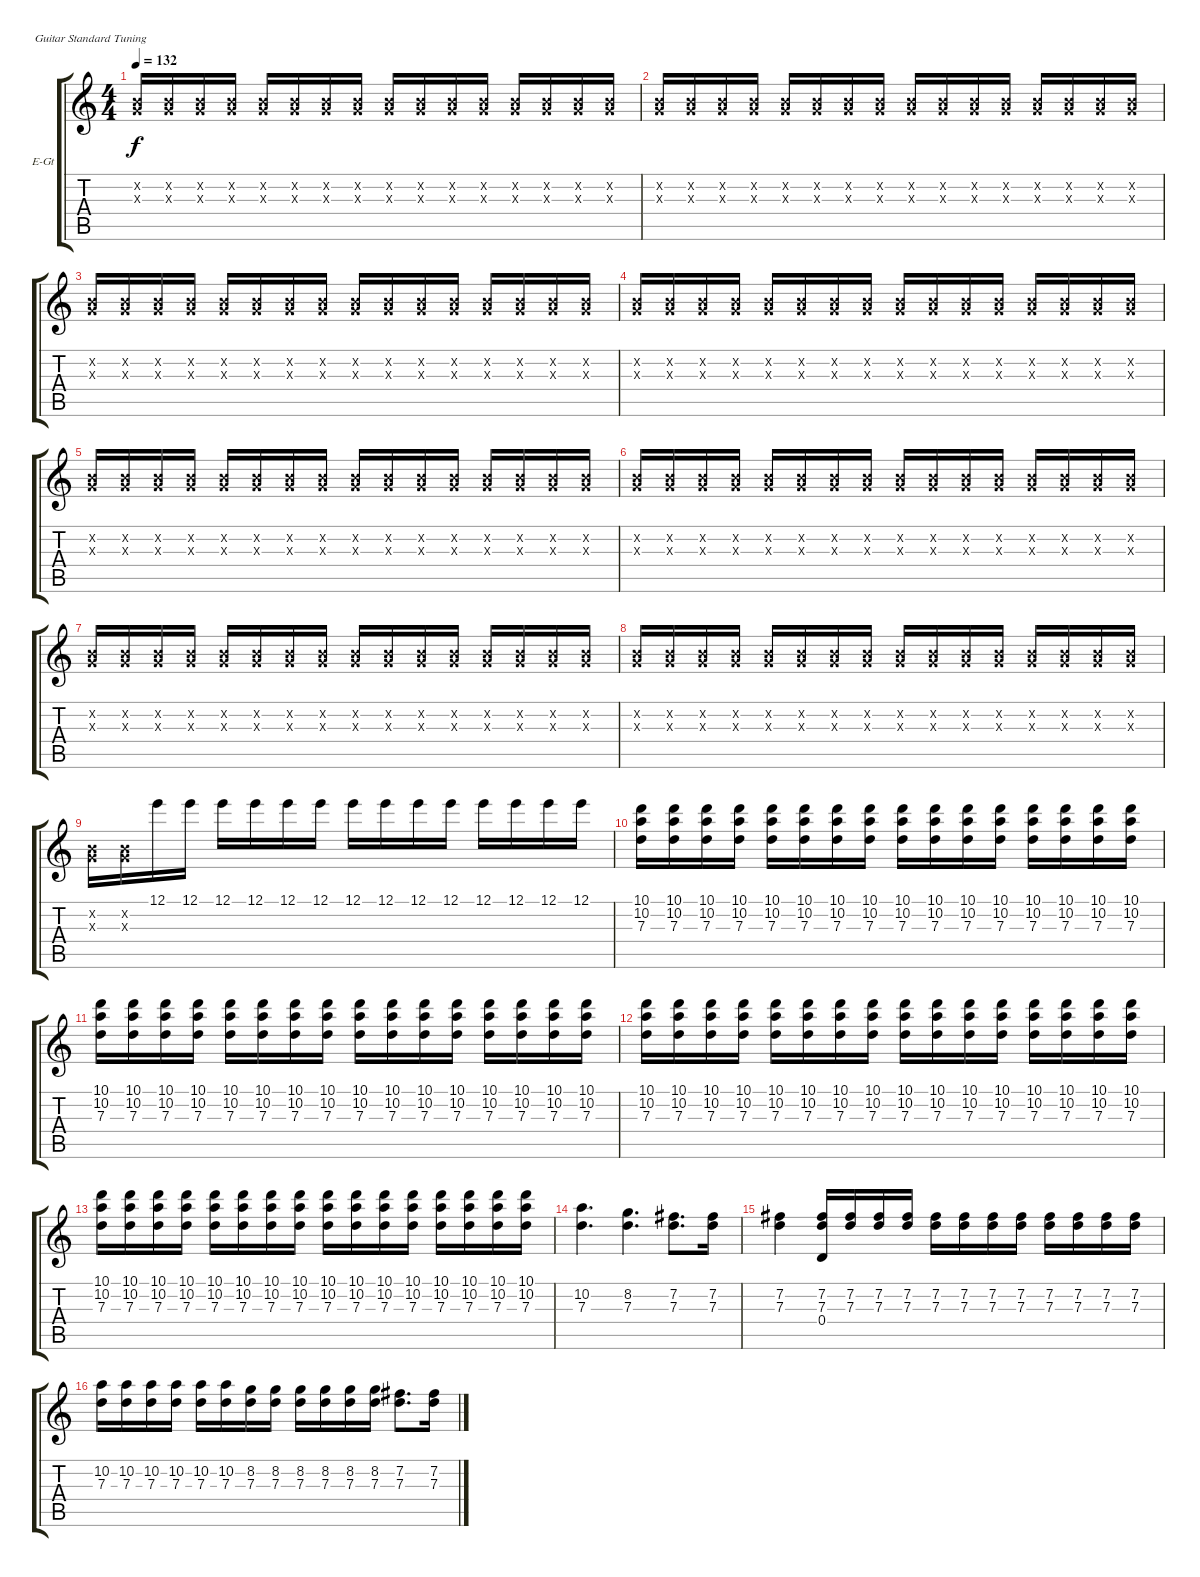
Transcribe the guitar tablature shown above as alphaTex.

\bracketExtendMode groupsimilarinstruments
\firstSystemTrackNameOrientation horizontal
\otherSystemsTrackNameOrientation horizontal
\track ("Edge" "E-Gt") {instrument electricguitarclean}
\staff {score tabs}
\tuning (E4 B3 G3 D3 A2 E2)
\ts (4 4)
\tempo 132
\clef g2
\ks c
(0.2{x} 0.3{x}).16{dy f} (0.2{x} 0.3{x}).16 (0.2{x} 0.3{x}).16 (0.2{x} 0.3{x}).16 (0.2{x} 0.3{x}).16 (0.2{x} 0.3{x}).16 (0.2{x} 0.3{x}).16 (0.2{x} 0.3{x}).16 (0.2{x} 0.3{x}).16 (0.2{x} 0.3{x}).16 (0.2{x} 0.3{x}).16 (0.2{x} 0.3{x}).16 (0.2{x} 0.3{x}).16 (0.2{x} 0.3{x}).16 (0.2{x} 0.3{x}).16 (0.2{x} 0.3{x}).16 |
(0.2{x} 0.3{x}).16 (0.2{x} 0.3{x}).16 (0.2{x} 0.3{x}).16 (0.2{x} 0.3{x}).16 (0.2{x} 0.3{x}).16 (0.2{x} 0.3{x}).16 (0.2{x} 0.3{x}).16 (0.2{x} 0.3{x}).16 (0.2{x} 0.3{x}).16 (0.2{x} 0.3{x}).16 (0.2{x} 0.3{x}).16 (0.2{x} 0.3{x}).16 (0.2{x} 0.3{x}).16 (0.2{x} 0.3{x}).16 (0.2{x} 0.3{x}).16 (0.2{x} 0.3{x}).16 |
(0.2{x} 0.3{x}).16 (0.2{x} 0.3{x}).16 (0.2{x} 0.3{x}).16 (0.2{x} 0.3{x}).16 (0.2{x} 0.3{x}).16 (0.2{x} 0.3{x}).16 (0.2{x} 0.3{x}).16 (0.2{x} 0.3{x}).16 (0.2{x} 0.3{x}).16 (0.2{x} 0.3{x}).16 (0.2{x} 0.3{x}).16 (0.2{x} 0.3{x}).16 (0.2{x} 0.3{x}).16 (0.2{x} 0.3{x}).16 (0.2{x} 0.3{x}).16 (0.2{x} 0.3{x}).16 |
(0.2{x} 0.3{x}).16 (0.2{x} 0.3{x}).16 (0.2{x} 0.3{x}).16 (0.2{x} 0.3{x}).16 (0.2{x} 0.3{x}).16 (0.2{x} 0.3{x}).16 (0.2{x} 0.3{x}).16 (0.2{x} 0.3{x}).16 (0.2{x} 0.3{x}).16 (0.2{x} 0.3{x}).16 (0.2{x} 0.3{x}).16 (0.2{x} 0.3{x}).16 (0.2{x} 0.3{x}).16 (0.2{x} 0.3{x}).16 (0.2{x} 0.3{x}).16 (0.2{x} 0.3{x}).16 |
(0.2{x} 0.3{x}).16 (0.2{x} 0.3{x}).16 (0.2{x} 0.3{x}).16 (0.2{x} 0.3{x}).16 (0.2{x} 0.3{x}).16 (0.2{x} 0.3{x}).16 (0.2{x} 0.3{x}).16 (0.2{x} 0.3{x}).16 (0.2{x} 0.3{x}).16 (0.2{x} 0.3{x}).16 (0.2{x} 0.3{x}).16 (0.2{x} 0.3{x}).16 (0.2{x} 0.3{x}).16 (0.2{x} 0.3{x}).16 (0.2{x} 0.3{x}).16 (0.2{x} 0.3{x}).16 |
(0.2{x} 0.3{x}).16 (0.2{x} 0.3{x}).16 (0.2{x} 0.3{x}).16 (0.2{x} 0.3{x}).16 (0.2{x} 0.3{x}).16 (0.2{x} 0.3{x}).16 (0.2{x} 0.3{x}).16 (0.2{x} 0.3{x}).16 (0.2{x} 0.3{x}).16 (0.2{x} 0.3{x}).16 (0.2{x} 0.3{x}).16 (0.2{x} 0.3{x}).16 (0.2{x} 0.3{x}).16 (0.2{x} 0.3{x}).16 (0.2{x} 0.3{x}).16 (0.2{x} 0.3{x}).16 |
(0.2{x} 0.3{x}).16 (0.2{x} 0.3{x}).16 (0.2{x} 0.3{x}).16 (0.2{x} 0.3{x}).16 (0.2{x} 0.3{x}).16 (0.2{x} 0.3{x}).16 (0.2{x} 0.3{x}).16 (0.2{x} 0.3{x}).16 (0.2{x} 0.3{x}).16 (0.2{x} 0.3{x}).16 (0.2{x} 0.3{x}).16 (0.2{x} 0.3{x}).16 (0.2{x} 0.3{x}).16 (0.2{x} 0.3{x}).16 (0.2{x} 0.3{x}).16 (0.2{x} 0.3{x}).16 |
(0.2{x} 0.3{x}).16 (0.2{x} 0.3{x}).16 (0.2{x} 0.3{x}).16 (0.2{x} 0.3{x}).16 (0.2{x} 0.3{x}).16 (0.2{x} 0.3{x}).16 (0.2{x} 0.3{x}).16 (0.2{x} 0.3{x}).16 (0.2{x} 0.3{x}).16 (0.2{x} 0.3{x}).16 (0.2{x} 0.3{x}).16 (0.2{x} 0.3{x}).16 (0.2{x} 0.3{x}).16 (0.2{x} 0.3{x}).16 (0.2{x} 0.3{x}).16 (0.2{x} 0.3{x}).16 |
(0.2{x} 0.3{x}).16 (0.2{x} 0.3{x}).16 12.1.16 12.1.16 12.1.16 12.1.16 12.1.16 12.1.16 12.1.16 12.1.16 12.1.16 12.1.16 12.1.16 12.1.16 12.1.16 12.1.16 |
(10.1 10.2 7.3).16 (10.1 10.2 7.3).16 (10.1 10.2 7.3).16 (10.1 10.2 7.3).16 (10.1 10.2 7.3).16 (10.1 10.2 7.3).16 (10.1 10.2 7.3).16 (10.1 10.2 7.3).16 (10.1 10.2 7.3).16 (10.1 10.2 7.3).16 (10.1 10.2 7.3).16 (10.1 10.2 7.3).16 (10.1 10.2 7.3).16 (10.1 10.2 7.3).16 (10.1 10.2 7.3).16 (10.1 10.2 7.3).16 |
(10.1 10.2 7.3).16 (10.1 10.2 7.3).16 (10.1 10.2 7.3).16 (10.1 10.2 7.3).16 (10.1 10.2 7.3).16 (10.1 10.2 7.3).16 (10.1 10.2 7.3).16 (10.1 10.2 7.3).16 (10.1 10.2 7.3).16 (10.1 10.2 7.3).16 (10.1 10.2 7.3).16 (10.1 10.2 7.3).16 (10.1 10.2 7.3).16 (10.1 10.2 7.3).16 (10.1 10.2 7.3).16 (10.1 10.2 7.3).16 |
(10.1 10.2 7.3).16 (10.1 10.2 7.3).16 (10.1 10.2 7.3).16 (10.1 10.2 7.3).16 (10.1 10.2 7.3).16 (10.1 10.2 7.3).16 (10.1 10.2 7.3).16 (10.1 10.2 7.3).16 (10.1 10.2 7.3).16 (10.1 10.2 7.3).16 (10.1 10.2 7.3).16 (10.1 10.2 7.3).16 (10.1 10.2 7.3).16 (10.1 10.2 7.3).16 (10.1 10.2 7.3).16 (10.1 10.2 7.3).16 |
(10.1 10.2 7.3).16 (10.1 10.2 7.3).16 (10.1 10.2 7.3).16 (10.1 10.2 7.3).16 (10.1 10.2 7.3).16 (10.1 10.2 7.3).16 (10.1 10.2 7.3).16 (10.1 10.2 7.3).16 (10.1 10.2 7.3).16 (10.1 10.2 7.3).16 (10.1 10.2 7.3).16 (10.1 10.2 7.3).16 (10.1 10.2 7.3).16 (10.1 10.2 7.3).16 (10.1 10.2 7.3).16 (10.1 10.2 7.3).16 |
(10.2 7.3).4{d} (8.2 7.3).4{d} (7.2 7.3).8{d} (7.2 7.3).16 |
(7.2 7.3).4 (7.2 7.3 0.4).16 (7.2 7.3).16 (7.2 7.3).16 (7.2 7.3).16 (7.2 7.3).16 (7.2 7.3).16 (7.2 7.3).16 (7.2 7.3).16 (7.2 7.3).16 (7.2 7.3).16 (7.2 7.3).16 (7.2 7.3).16 |
(10.2 7.3).16 (10.2 7.3).16 (10.2 7.3).16 (10.2 7.3).16 (10.2 7.3).16 (10.2 7.3).16 (8.2 7.3).16 (8.2 7.3).16 (8.2 7.3).16 (8.2 7.3).16 (8.2 7.3).16 (8.2 7.3).16 (7.2 7.3).8{d} (7.2 7.3).16
